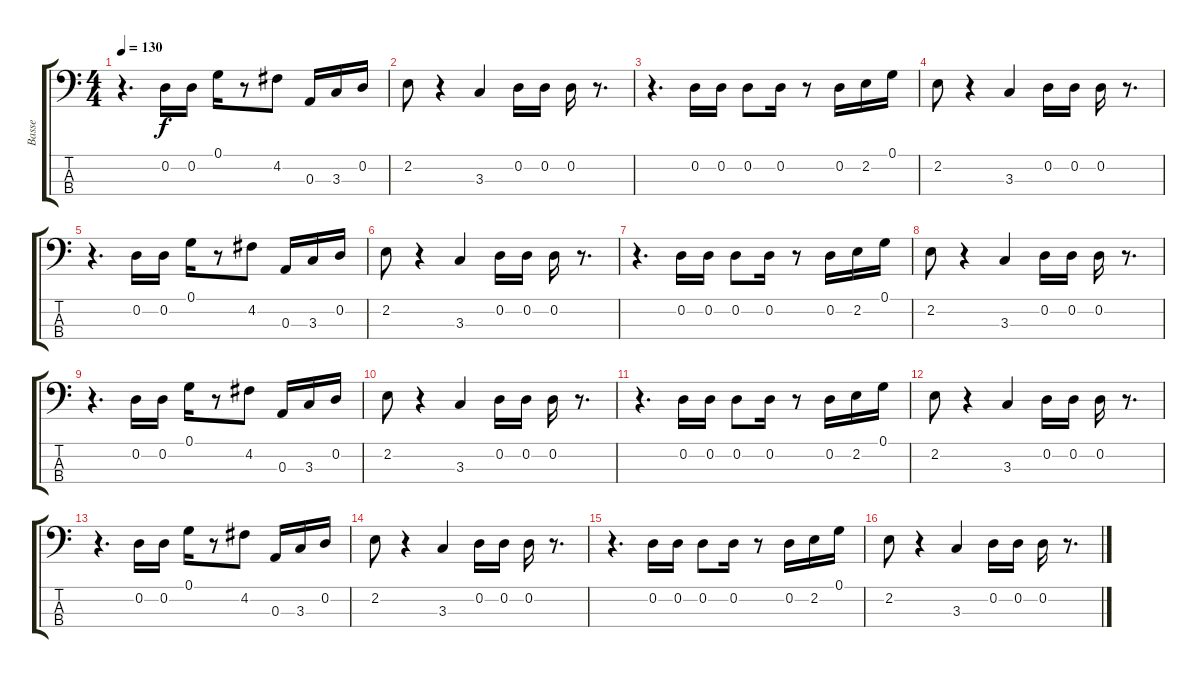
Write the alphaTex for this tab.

\track ("Basse" "Basse") {instrument fretlessbass}
\staff {score tabs}
\tuning (G2 D2 A1 E1) {hide}
\ts (4 4)
\tempo 130
\clef f4
\ks c
r.4{d dy f} 0.2.16 0.2.16 0.1.16 r.8 4.2.8 0.3.16 3.3.16 0.2.16 |
2.2.8 r.4 3.3.4 0.2.16 0.2.16 0.2.16 r.8{d} |
r.4{d} 0.2.16 0.2.16 0.2.8 0.2.16 r.8 0.2.16 2.2.16 0.1.16 |
2.2.8 r.4 3.3.4 0.2.16 0.2.16 0.2.16 r.8{d} |
r.4{d} 0.2.16 0.2.16 0.1.16 r.8 4.2.8 0.3.16 3.3.16 0.2.16 |
2.2.8 r.4 3.3.4 0.2.16 0.2.16 0.2.16 r.8{d} |
r.4{d} 0.2.16 0.2.16 0.2.8 0.2.16 r.8 0.2.16 2.2.16 0.1.16 |
2.2.8 r.4 3.3.4 0.2.16 0.2.16 0.2.16 r.8{d} |
r.4{d} 0.2.16 0.2.16 0.1.16 r.8 4.2.8 0.3.16 3.3.16 0.2.16 |
2.2.8 r.4 3.3.4 0.2.16 0.2.16 0.2.16 r.8{d} |
r.4{d} 0.2.16 0.2.16 0.2.8 0.2.16 r.8 0.2.16 2.2.16 0.1.16 |
2.2.8 r.4 3.3.4 0.2.16 0.2.16 0.2.16 r.8{d} |
r.4{d} 0.2.16 0.2.16 0.1.16 r.8 4.2.8 0.3.16 3.3.16 0.2.16 |
2.2.8 r.4 3.3.4 0.2.16 0.2.16 0.2.16 r.8{d} |
r.4{d} 0.2.16 0.2.16 0.2.8 0.2.16 r.8 0.2.16 2.2.16 0.1.16 |
2.2.8 r.4 3.3.4 0.2.16 0.2.16 0.2.16 r.8{d}
